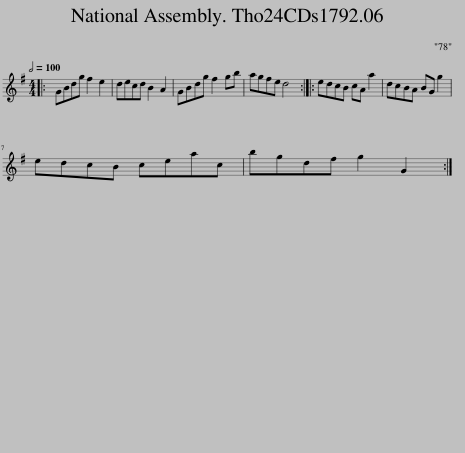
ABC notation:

X:1
L:1/8
Q:1/2=100
M:4/4
I:linebreak $
K:G
V:1 treble
V:1
|: GBdg f2 e2 | decd B2 A2 | GBdg f2 gb | agfe d4 :: edcB cA a2 | %5
 dcBA BG g2 |$ edcB ceac | bgdf g2 G2 :| %8
